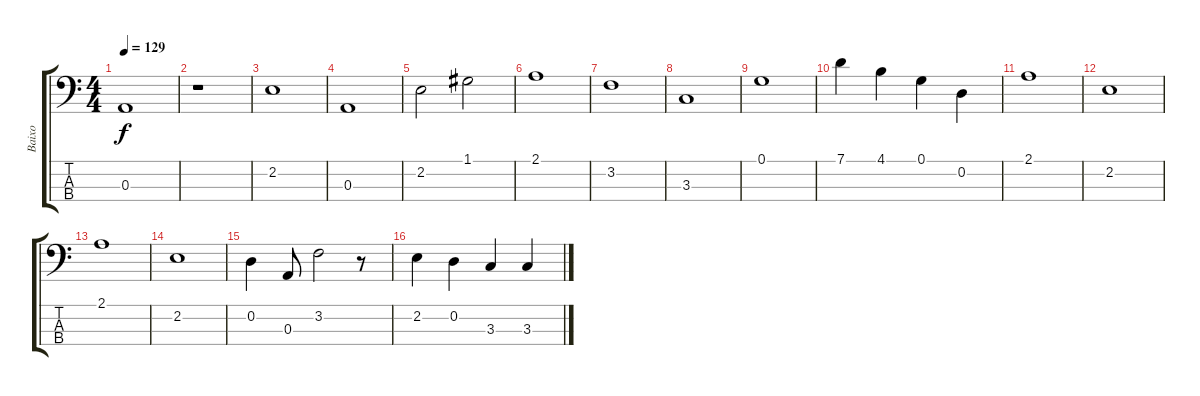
\track ("Baixo" "Baixo") {instrument electricbassfinger}
\staff {score tabs}
\tuning (G2 D2 A1 E1) {hide}
\ts (4 4)
\tempo 129
\clef f4
\ks c
0.3.1{dy f} |
r.1 |
2.2.1 |
0.3.1 |
2.2.2 1.1.2 |
2.1.1 |
3.2.1 |
3.3.1 |
0.1.1 |
7.1.4 4.1.4 0.1.4 0.2.4 |
2.1.1 |
2.2.1 |
2.1.1 |
2.2.1 |
0.2.4 0.3.8 3.2.2 r.8 |
2.2.4 0.2.4 3.3.4 3.3.4
